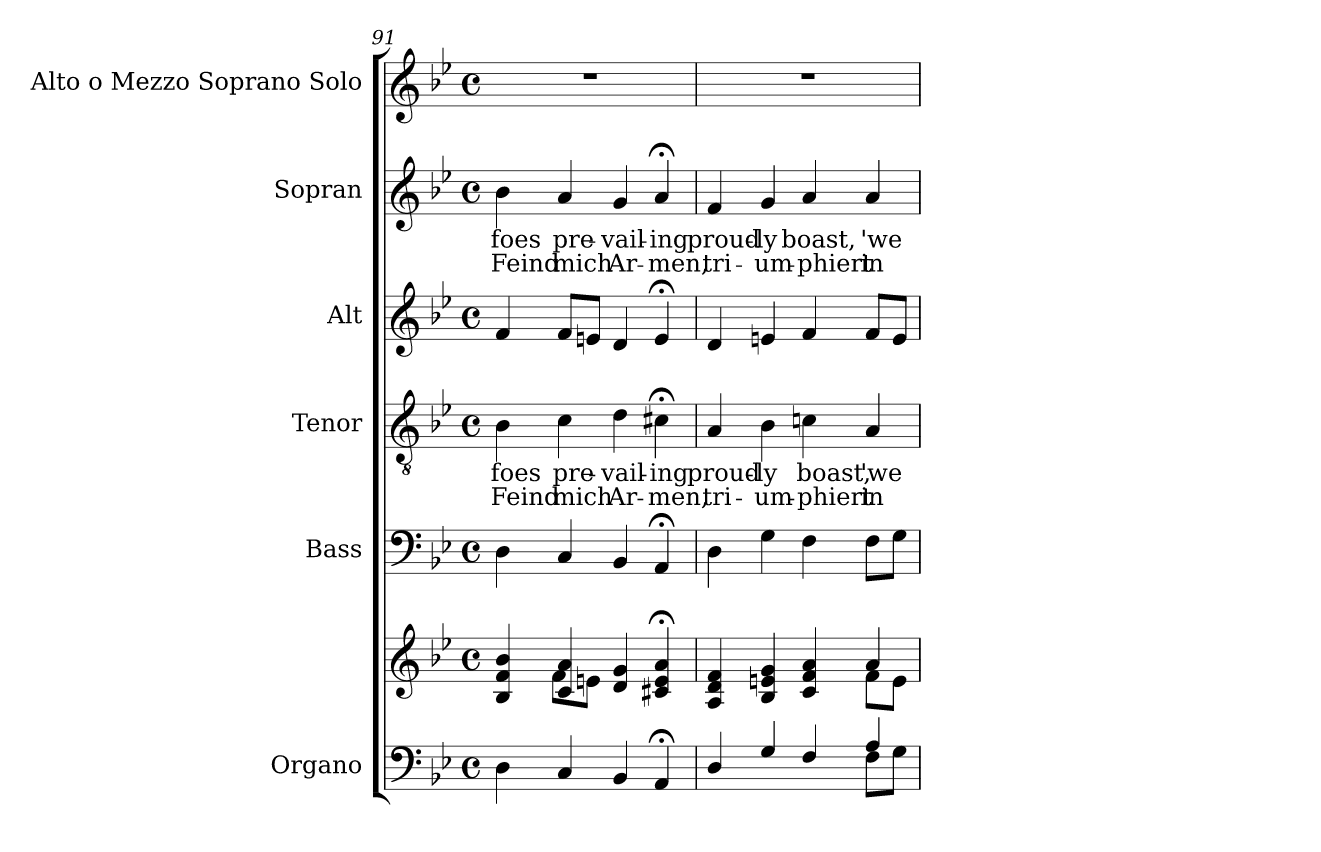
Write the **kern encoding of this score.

**kern	**kern	**kern	**kern	**text	**text	**kern	**kern	**text	**text	**kern
*part6	*part6	*part5	*part4	*part4	*part4	*part3	*part2	*part2	*part2	*part1
*staff7	*staff6	*staff5	*staff4	*staff4	*staff4	*staff3	*staff2	*staff2	*staff2	*staff1
*I"Organo	*	*I"Bass	*I"Tenor	*	*	*I"Alt	*I"Sopran	*	*	*I"Alto o Mezzo Soprano Solo
*	*	*I'B	*I'T	*	*	*I'A	*I'S	*	*	*I'S o l o
*clefF4	*clefG2	*clefF4	*clefGv2	*	*	*clefG2	*clefG2	*	*	*clefG2
*k[b-e-]	*k[b-e-]	*k[b-e-]	*k[b-e-]	*	*	*k[b-e-]	*k[b-e-]	*	*	*k[b-e-]
*M4/4	*M4/4	*M4/4	*M4/4	*	*	*M4/4	*M4/4	*	*	*M4/4
*met(c)	*met(c)	*met(c)	*met(c)	*	*	*met(c)	*met(c)	*	*	*met(c)
=91	=91	=91	=91	=91	=91	=91	=91	=91	=91	=91
*	*^	*	*	*	*	*	*	*	*	*
!	!	!	!	!	!LO:LY:b	!LO:LY:b	!	!	!LO:LY:b	!LO:LY:b	!
4D\	4B-/ 4f/ 4b-/	4ryy	4D\	4B-\	foes	Feind	4f/	4b-\	foes	Feind	1r
!	!	!	!	!	!LO:LY:b	!LO:LY:b	!	!	!LO:LY:b	!LO:LY:b	!
4C/	4c/ 4a/	8f\L	4C/	4c\	pre-	mich	8f/L	4a/	pre-	mich	.
.	.	8en\J	.	.	.	.	8en/J	.	.	.	.
!	!	!	!	!	!LO:LY:b	!LO:LY:b	!	!	!LO:LY:b	!LO:LY:b	!
4BB-/	4d/ 4g/	2ryy	4BB-/	4d\	-vail-	Ar-	4d/	4g/	-vail-	Ar-	.
!	!	!	!	!	!LO:LY:b	!LO:LY:b	!	!	!LO:LY:b	!LO:LY:b	!
4AA;</	4c#X/;< 4e/;< 4a/;<	.	4AA;</	4c#X;<\	-ing	-men,	4e;</	4a;</	-ing	-men,	.
=92	=92	=92	=92	=92	=92	=92	=92	=92	=92	=92	=92
*^	*	*	*	*	*	*	*	*	*	*	*
!	!	!	!	!	!	!LO:LY:b	!LO:LY:b	!	!	!LO:LY:b	!LO:LY:b	!
4D/	2.ryy	4A/ 4d/ 4f/	2.ryy	4D\	4A/	proud-	tri-	4d/	4f/	proud-	tri-	1r
!	!	!	!	!	!	!LO:LY:b	!LO:LY:b	!	!	!LO:LY:b	!LO:LY:b	!
4G/	.	4B-/ 4en/ 4g/	.	4G\	4B-\	-ly	-um-	4en/	4g/	-ly	-um-	.
!	!	!	!	!	!	!LO:LY:b	!LO:LY:b	!	!	!LO:LY:b	!LO:LY:b	!
4F/	.	4c/ 4f/ 4a/	.	4F\	4cn\	boast,	-phiert	4f/	4a/	boast,	-phiert	.
!	!	!	!	!	!	!LO:LY:b	!LO:LY:b	!	!	!LO:LY:b	!LO:LY:b	!
4A/	8F\L	4a/	8f\L	8F\L	4A/	'we	in	8f/L	4a/	'we	in	.
.	8G\J	.	8e\J	8G\J	.	.	.	8e/J	.	.	.	.
*v	*v	*	*	*	*	*	*	*	*	*	*	*
*	*v	*v	*	*	*	*	*	*	*	*	*
=	=	=	=	=	=	=	=	=	=	=
*-	*-	*-	*-	*-	*-	*-	*-	*-	*-	*-
